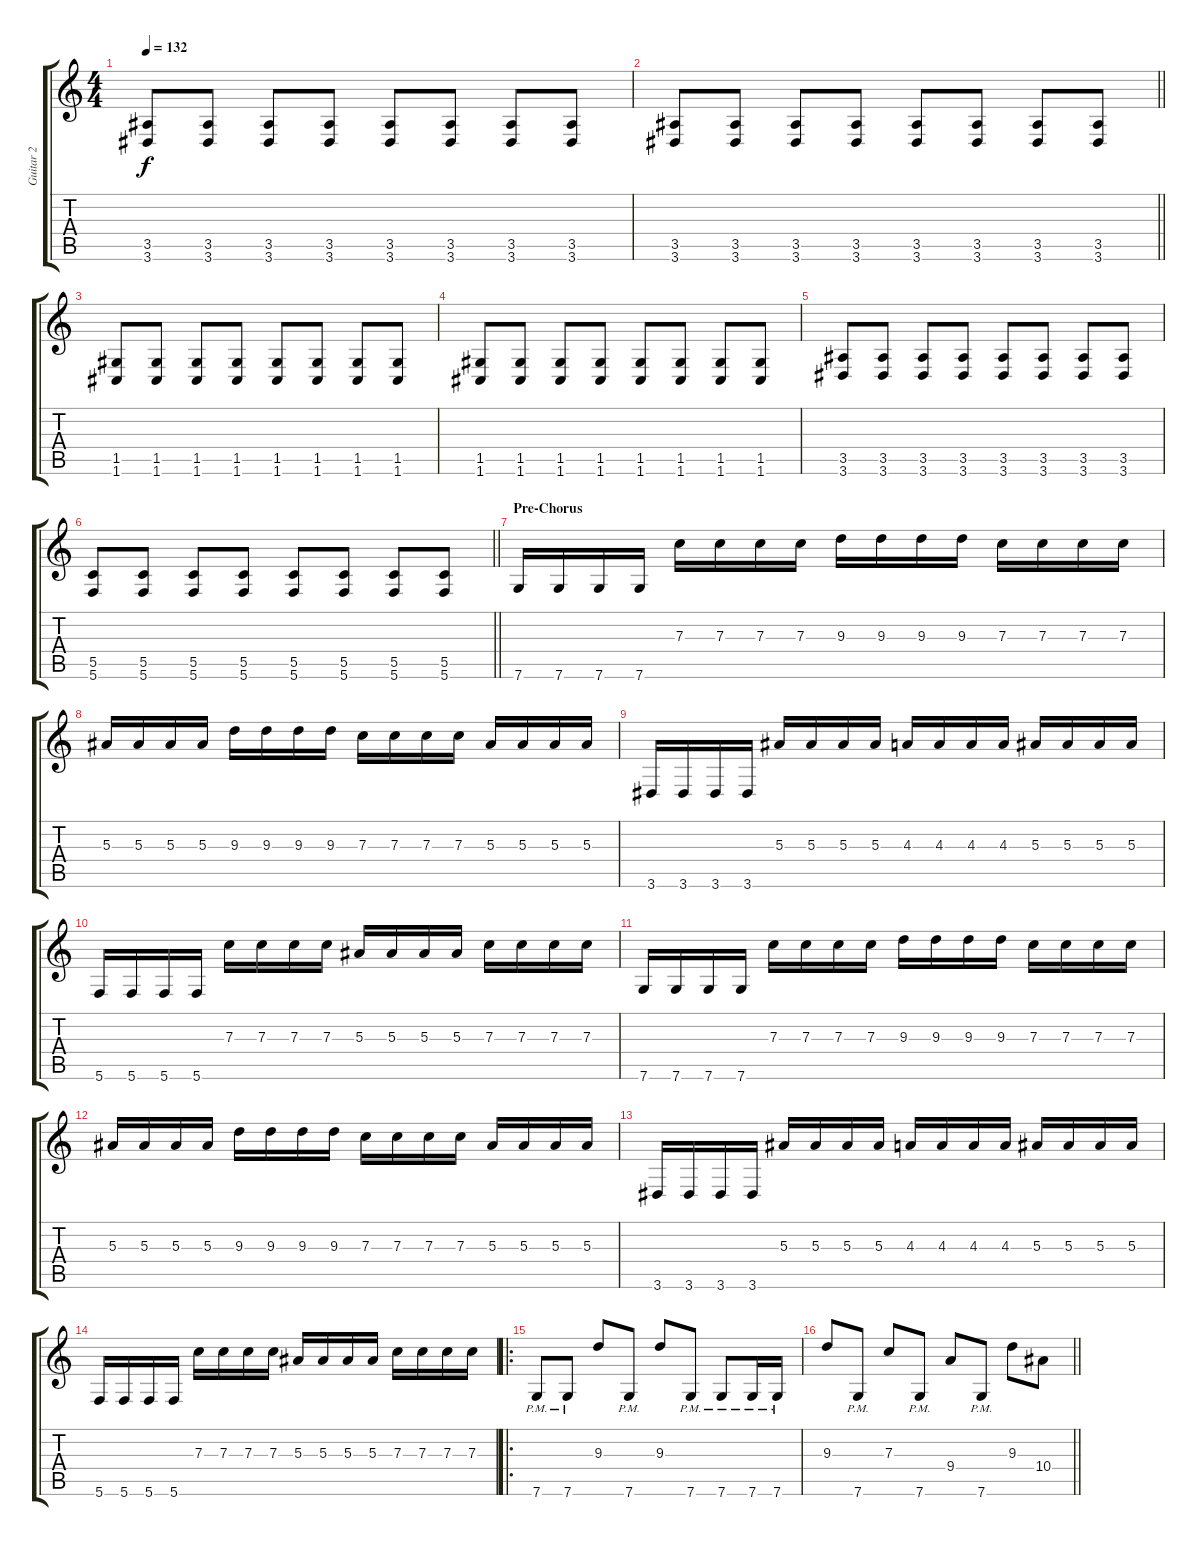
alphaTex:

\track ("Guitar 2" "Guitar 2") {instrument distortionguitar}
\staff {score tabs}
\tuning (D4 A3 F3 C3 G2 C2) {hide}
\ts (4 4)
\tempo 132
\clef g2
\ks c
(3.5 3.6).8{dy f} (3.5 3.6).8 (3.5 3.6).8 (3.5 3.6).8 (3.5 3.6).8 (3.5 3.6).8 (3.5 3.6).8 (3.5 3.6).8 |
\barLineRight lightlight
(3.5 3.6).8 (3.5 3.6).8 (3.5 3.6).8 (3.5 3.6).8 (3.5 3.6).8 (3.5 3.6).8 (3.5 3.6).8 (3.5 3.6).8 |
(1.5 1.6).8 (1.5 1.6).8 (1.5 1.6).8 (1.5 1.6).8 (1.5 1.6).8 (1.5 1.6).8 (1.5 1.6).8 (1.5 1.6).8 |
(1.5 1.6).8 (1.5 1.6).8 (1.5 1.6).8 (1.5 1.6).8 (1.5 1.6).8 (1.5 1.6).8 (1.5 1.6).8 (1.5 1.6).8 |
(3.5 3.6).8 (3.5 3.6).8 (3.5 3.6).8 (3.5 3.6).8 (3.5 3.6).8 (3.5 3.6).8 (3.5 3.6).8 (3.5 3.6).8 |
\barLineRight lightlight
(5.5 5.6).8 (5.5 5.6).8 (5.5 5.6).8 (5.5 5.6).8 (5.5 5.6).8 (5.5 5.6).8 (5.5 5.6).8 (5.5 5.6).8 |
\section ("" "Pre-Chorus")
7.6.16 7.6.16 7.6.16 7.6.16 7.3.16 7.3.16 7.3.16 7.3.16 9.3.16 9.3.16 9.3.16 9.3.16 7.3.16 7.3.16 7.3.16 7.3.16 |
5.3.16 5.3.16 5.3.16 5.3.16 9.3.16 9.3.16 9.3.16 9.3.16 7.3.16 7.3.16 7.3.16 7.3.16 5.3.16 5.3.16 5.3.16 5.3.16 |
3.6.16 3.6.16 3.6.16 3.6.16 5.3.16 5.3.16 5.3.16 5.3.16 4.3.16 4.3.16 4.3.16 4.3.16 5.3.16 5.3.16 5.3.16 5.3.16 |
5.6.16 5.6.16 5.6.16 5.6.16 7.3.16 7.3.16 7.3.16 7.3.16 5.3.16 5.3.16 5.3.16 5.3.16 7.3.16 7.3.16 7.3.16 7.3.16 |
7.6.16 7.6.16 7.6.16 7.6.16 7.3.16 7.3.16 7.3.16 7.3.16 9.3.16 9.3.16 9.3.16 9.3.16 7.3.16 7.3.16 7.3.16 7.3.16 |
5.3.16 5.3.16 5.3.16 5.3.16 9.3.16 9.3.16 9.3.16 9.3.16 7.3.16 7.3.16 7.3.16 7.3.16 5.3.16 5.3.16 5.3.16 5.3.16 |
3.6.16 3.6.16 3.6.16 3.6.16 5.3.16 5.3.16 5.3.16 5.3.16 4.3.16 4.3.16 4.3.16 4.3.16 5.3.16 5.3.16 5.3.16 5.3.16 |
5.6.16 5.6.16 5.6.16 5.6.16 7.3.16 7.3.16 7.3.16 7.3.16 5.3.16 5.3.16 5.3.16 5.3.16 7.3.16 7.3.16 7.3.16 7.3.16 |
\ro
7.6{pm}.8 7.6{pm}.8 9.3.8 7.6{pm}.8 9.3.8 7.6{pm}.8 7.6{pm}.8 7.6{pm}.16 7.6{pm}.16 |
\barLineRight lightlight
9.3.8 7.6{pm}.8 7.3.8 7.6{pm}.8 9.4.8 7.6{pm}.8 9.3.8 10.4.8
